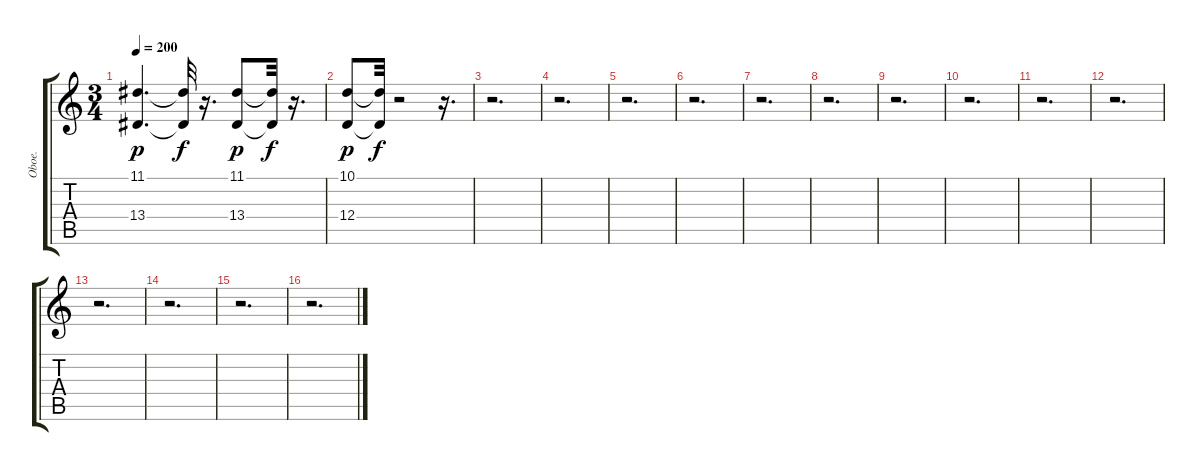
\track ("Oboe." "Oboe.") {instrument oboe}
\staff {score tabs}
\tuning (E4 B3 G3 D3 A2 E2) {hide}
\ts (3 4)
\tempo 200
\clef g2
\ks c
(11.1 13.4).4{d dy p} (11.1{t} 13.4{t}).32{dy f} r.16{d} (11.1 13.4).8{dy p} (11.1{t} 13.4{t}).32{dy f} r.16{d} |
(10.1 12.4).8{dy p} (10.1{t} 12.4{t}).32{dy f} r.2 r.16{d} |
r.2{d} |
r.2{d} |
r.2{d} |
r.2{d} |
r.2{d} |
r.2{d} |
r.2{d} |
r.2{d} |
r.2{d} |
r.2{d} |
r.2{d} |
r.2{d} |
r.2{d} |
r.2{d}
